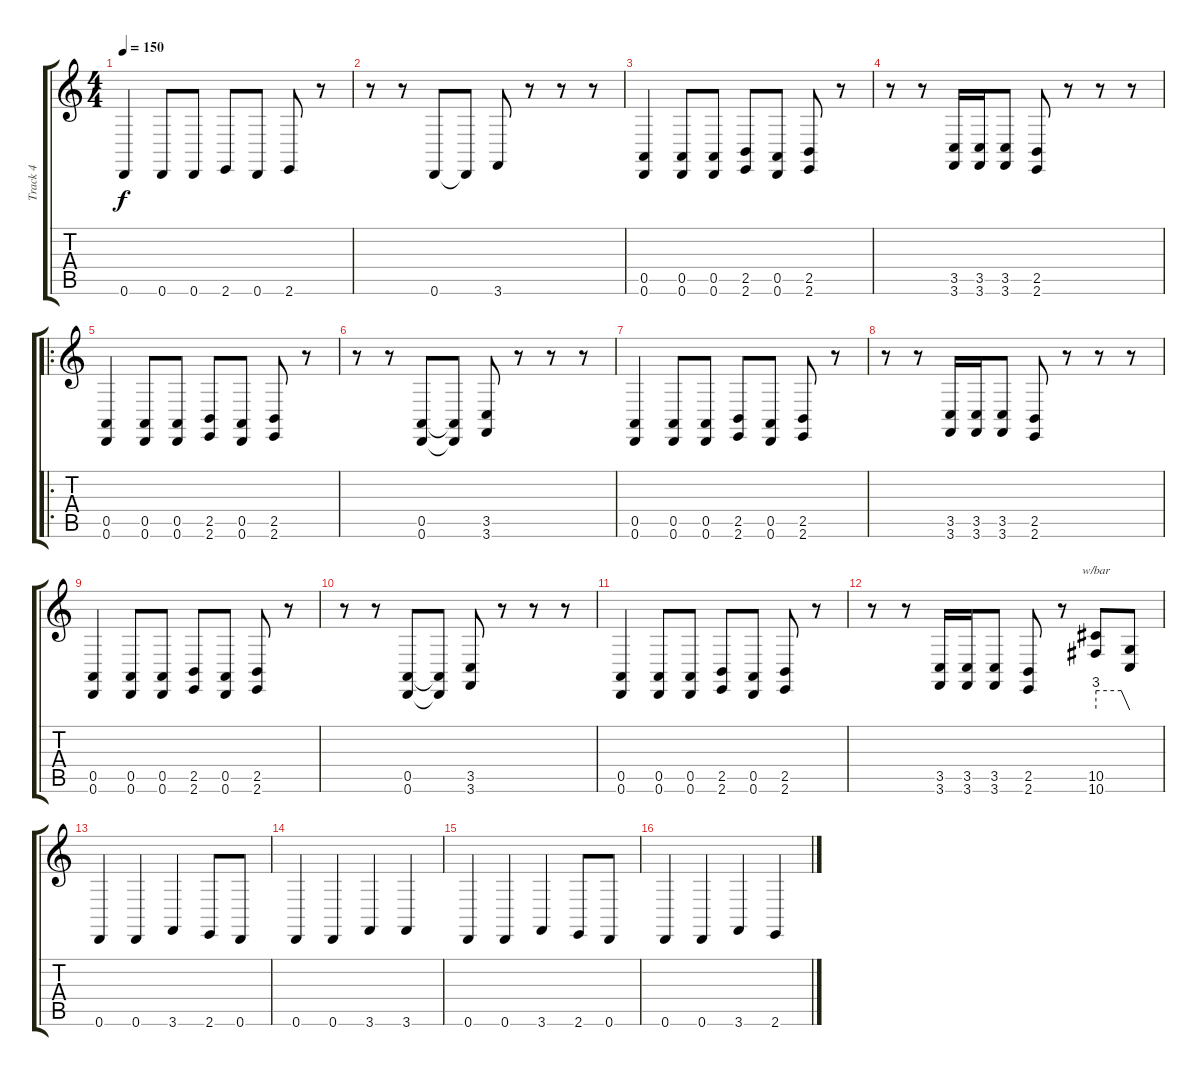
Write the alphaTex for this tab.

\track ("Track 4" "Track 4") {instrument lead8bassandlead}
\staff {score tabs}
\tuning (E4 B3 G3 D3 A2 D2) {hide}
\ts (4 4)
\tempo 150
\clef g2
\ks c
0.6.4{dy f instrument lead8bassandlead} 0.6.8 0.6.8 2.6.8 0.6.8 2.6.8 r.8 |
r.8 r.8 0.6.8 0.6{t}.8 3.6.8 r.8 r.8 r.8 |
(0.5 0.6).4 (0.5 0.6).8 (0.5 0.6).8 (2.5 2.6).8 (0.5 0.6).8 (2.5 2.6).8 r.8 |
r.8 r.8 (3.5 3.6).16 (3.5 3.6).16 (3.5 3.6).8 (2.5 2.6).8 r.8 r.8 r.8 |
\ro
(0.5 0.6).4 (0.5 0.6).8 (0.5 0.6).8 (2.5 2.6).8 (0.5 0.6).8 (2.5 2.6).8 r.8 |
r.8 r.8 (0.5 0.6).8 (0.5{t} 0.6{t}).8 (3.5 3.6).8 r.8 r.8 r.8 |
(0.5 0.6).4 (0.5 0.6).8 (0.5 0.6).8 (2.5 2.6).8 (0.5 0.6).8 (2.5 2.6).8 r.8 |
r.8 r.8 (3.5 3.6).16 (3.5 3.6).16 (3.5 3.6).8 (2.5 2.6).8 r.8 r.8 r.8 |
(0.5 0.6).4 (0.5 0.6).8 (0.5 0.6).8 (2.5 2.6).8 (0.5 0.6).8 (2.5 2.6).8 r.8 |
r.8 r.8 (0.5 0.6).8 (0.5{t} 0.6{t}).8 (3.5 3.6).8 r.8 r.8 r.8 |
(0.5 0.6).4 (0.5 0.6).8 (0.5 0.6).8 (2.5 2.6).8 (0.5 0.6).8 (2.5 2.6).8 r.8 |
r.8 r.8 (3.5 3.6).16 (3.5 3.6).16 (3.5 3.6).8 (2.5 2.6).8 r.8 (10.5 10.6).8{tbe (custom default 0 12 45 12 60 0)} (10.5{t} 10.6{t}).8 |
0.6.4 0.6.4 3.6.4 2.6.8 0.6.8 |
0.6.4 0.6.4 3.6.4 3.6.4 |
0.6.4 0.6.4 3.6.4 2.6.8 0.6.8 |
0.6.4 0.6.4 3.6.4 2.6.4
